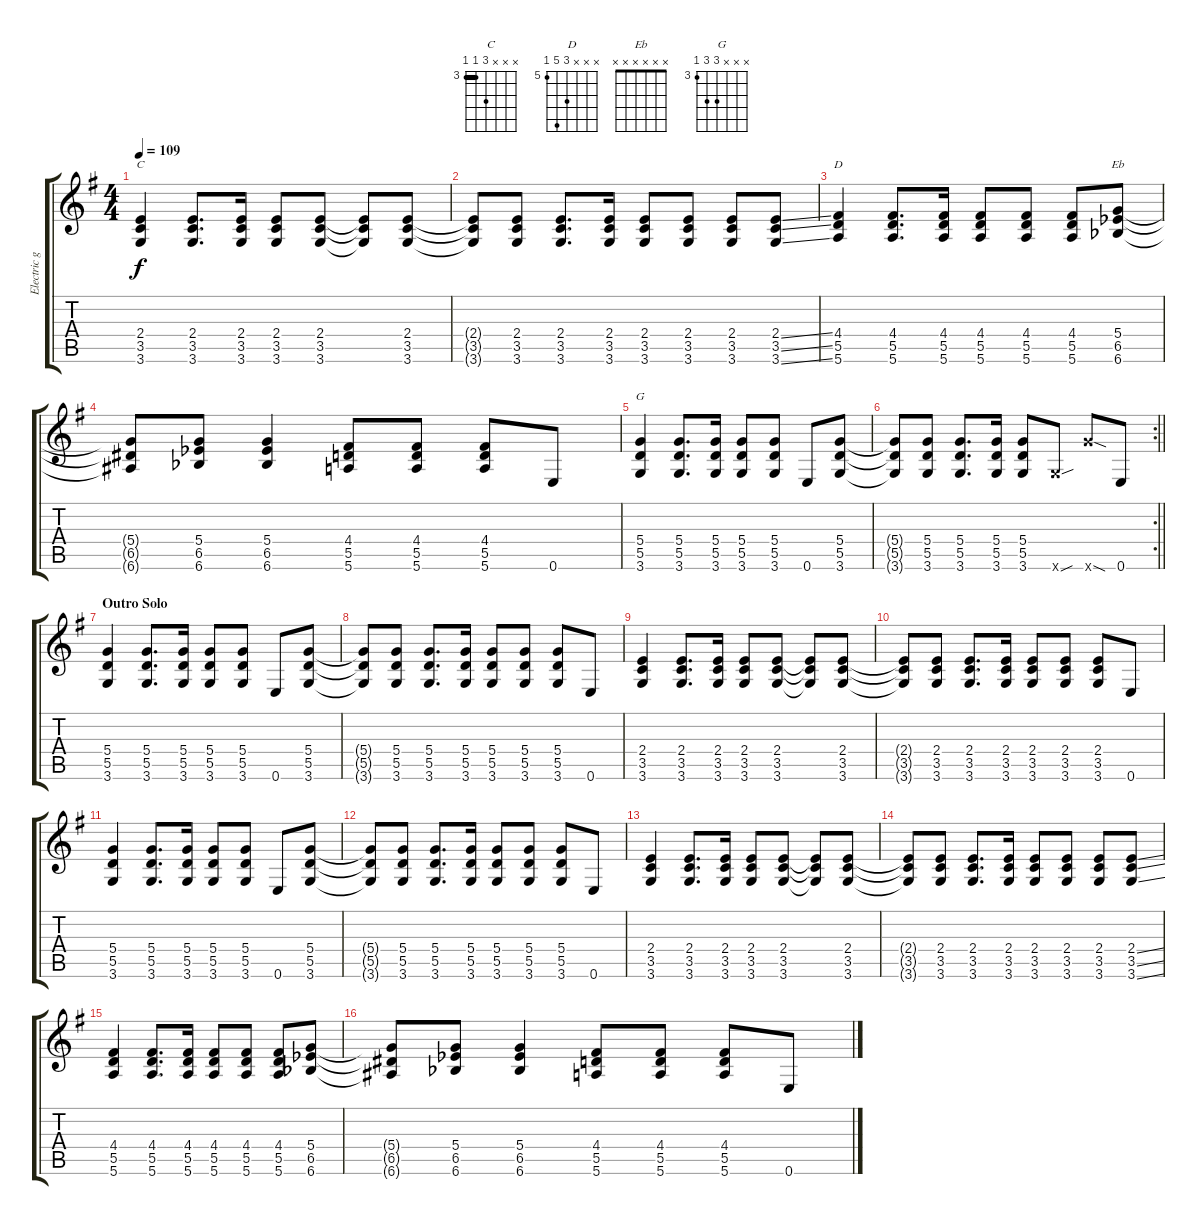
\track ("Electric guitar: Main" "Electric g") {instrument overdrivenguitar}
\staff {score tabs}
\tuning (E4 B3 G3 D3 A2 E2) {hide}
\chord ("C" x x x 5 3 3) {firstfret 3 barre 3}
\chord ("D" x x x 7 9 5) {firstfret 5}
\chord ("Eb" x x x x x x)
\chord ("G" x x x 5 5 3) {firstfret 3}
\ts (4 4)
\tempo 109
\clef g2
\ks g
(2.4 3.5 3.6).4{ch "C" dy f} (2.4 3.5 3.6).8{d} (2.4 3.5 3.6).16 (2.4 3.5 3.6).8 (2.4 3.5 3.6).8 (2.4{t} 3.5{t} 3.6{t}).8 (2.4 3.5 3.6).8 |
(2.4{t} 3.5{t} 3.6{t}).8 (2.4 3.5 3.6).8 (2.4 3.5 3.6).8{d} (2.4 3.5 3.6).16 (2.4 3.5 3.6).8 (2.4 3.5 3.6).8 (2.4 3.5 3.6).8 (2.4{ss} 3.5{ss} 3.6{ss}).8 |
(4.4 5.5 5.6).4{ch "D"} (4.4 5.5 5.6).8{d} (4.4 5.5 5.6).16 (4.4 5.5 5.6).8 (4.4 5.5 5.6).8 (4.4 5.5 5.6).8 (5.4 6.5{acc b} 6.6{acc b}).8{ch "Eb"} |
(5.4{t} 6.5{t} 6.6{t}).8 (5.4 6.5{acc b} 6.6{acc b}).8 (5.4 6.5{acc b} 6.6{acc b}).4 (4.4 5.5 5.6).8 (4.4 5.5 5.6).8 (4.4 5.5 5.6).8 0.6.8 |
(5.4 5.5 3.6).4{ch "G"} (5.4 5.5 3.6).8{d} (5.4 5.5 3.6).16 (5.4 5.5 3.6).8 (5.4 5.5 3.6).8 0.6.8 (5.4 5.5 3.6).8 |
\rc 2
\barLineRight lightlight
(5.4{t} 5.5{t} 3.6{t}).8 (5.4 5.5 3.6).8 (5.4 5.5 3.6).8{d} (5.4 5.5 3.6).16 (5.4 5.5 3.6).8 3.6{sou x}.8 15.6{sod x}.8 0.6.8 |
\section ("" "Outro Solo")
(5.4 5.5 3.6).4 (5.4 5.5 3.6).8{d} (5.4 5.5 3.6).16 (5.4 5.5 3.6).8 (5.4 5.5 3.6).8 0.6.8 (5.4 5.5 3.6).8 |
(5.4{t} 5.5{t} 3.6{t}).8 (5.4 5.5 3.6).8 (5.4 5.5 3.6).8{d} (5.4 5.5 3.6).16 (5.4 5.5 3.6).8 (5.4 5.5 3.6).8 (5.4 5.5 3.6).8 0.6.8 |
(2.4 3.5 3.6).4 (2.4 3.5 3.6).8{d} (2.4 3.5 3.6).16 (2.4 3.5 3.6).8 (2.4 3.5 3.6).8 (2.4{t} 3.5{t} 3.6{t}).8 (2.4 3.5 3.6).8 |
(2.4{t} 3.5{t} 3.6{t}).8 (2.4 3.5 3.6).8 (2.4 3.5 3.6).8{d} (2.4 3.5 3.6).16 (2.4 3.5 3.6).8 (2.4 3.5 3.6).8 (2.4 3.5 3.6).8 0.6.8 |
(5.4 5.5 3.6).4 (5.4 5.5 3.6).8{d} (5.4 5.5 3.6).16 (5.4 5.5 3.6).8 (5.4 5.5 3.6).8 0.6.8 (5.4 5.5 3.6).8 |
(5.4{t} 5.5{t} 3.6{t}).8 (5.4 5.5 3.6).8 (5.4 5.5 3.6).8{d} (5.4 5.5 3.6).16 (5.4 5.5 3.6).8 (5.4 5.5 3.6).8 (5.4 5.5 3.6).8 0.6.8 |
(2.4 3.5 3.6).4 (2.4 3.5 3.6).8{d} (2.4 3.5 3.6).16 (2.4 3.5 3.6).8 (2.4 3.5 3.6).8 (2.4{t} 3.5{t} 3.6{t}).8 (2.4 3.5 3.6).8 |
(2.4{t} 3.5{t} 3.6{t}).8 (2.4 3.5 3.6).8 (2.4 3.5 3.6).8{d} (2.4 3.5 3.6).16 (2.4 3.5 3.6).8 (2.4 3.5 3.6).8 (2.4 3.5 3.6).8 (2.4{ss} 3.5{ss} 3.6{ss}).8 |
(4.4 5.5 5.6).4 (4.4 5.5 5.6).8{d} (4.4 5.5 5.6).16 (4.4 5.5 5.6).8 (4.4 5.5 5.6).8 (4.4 5.5 5.6).8 (5.4 6.5{acc b} 6.6{acc b}).8 |
(5.4{t} 6.5{t} 6.6{t}).8 (5.4 6.5{acc b} 6.6{acc b}).8 (5.4 6.5{acc b} 6.6{acc b}).4 (4.4 5.5 5.6).8 (4.4 5.5 5.6).8 (4.4 5.5 5.6).8 0.6.8
